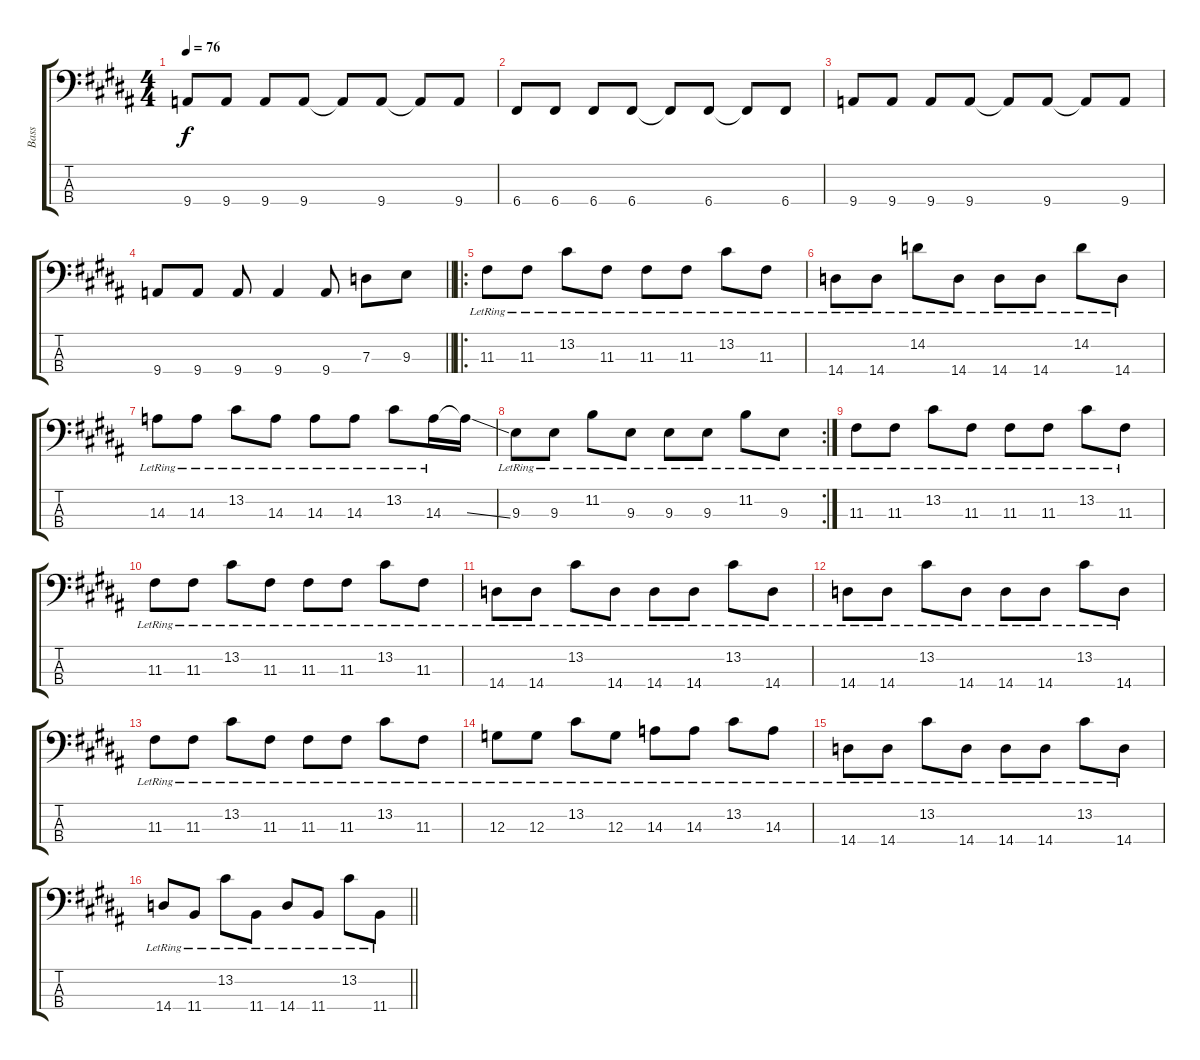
\track ("Bass" "Bass") {instrument electricbassfinger}
\staff {score tabs}
\tuning (F2 C2 G1 C1) {hide}
\ts (4 4)
\tempo 76
\clef f4
\ks b
9.4.8{dy f} 9.4.8 9.4.8 9.4.8 9.4{t}.8 9.4.8 9.4{t}.8 9.4.8 |
6.4.8 6.4.8 6.4.8 6.4.8 6.4{t}.8 6.4.8 6.4{t}.8 6.4.8 |
9.4.8 9.4.8 9.4.8 9.4.8 9.4{t}.8 9.4.8 9.4{t}.8 9.4.8 |
\barLineRight lightlight
9.4.8 9.4.8 9.4.8 9.4.4 9.4.8 7.3.8 9.3.8 |
\ro
11.3{lr}.8 11.3{lr}.8 13.2{lr}.8 11.3{lr}.8 11.3{lr}.8 11.3{lr}.8 13.2{lr}.8 11.3{lr}.8 |
14.4{lr}.8 14.4{lr}.8 14.2{lr}.8 14.4{lr}.8 14.4{lr}.8 14.4{lr}.8 14.2{lr}.8 14.4{lr}.8 |
14.3{lr}.8 14.3{lr}.8 13.2{lr}.8 14.3{lr}.8 14.3{lr}.8 14.3{lr}.8 13.2{lr}.8 14.3{lr}.16 14.3{ss t}.16 |
\rc 2
9.3{lr}.8 9.3{lr}.8 11.2{lr}.8 9.3{lr}.8 9.3{lr}.8 9.3{lr}.8 11.2{lr}.8 9.3{lr}.8 |
11.3{lr}.8 11.3{lr}.8 13.2{lr}.8 11.3{lr}.8 11.3{lr}.8 11.3{lr}.8 13.2{lr}.8 11.3{lr}.8 |
11.3{lr}.8 11.3{lr}.8 13.2{lr}.8 11.3{lr}.8 11.3{lr}.8 11.3{lr}.8 13.2{lr}.8 11.3{lr}.8 |
14.4{lr}.8 14.4{lr}.8 13.2{lr}.8 14.4{lr}.8 14.4{lr}.8 14.4{lr}.8 13.2{lr}.8 14.4{lr}.8 |
14.4{lr}.8 14.4{lr}.8 13.2{lr}.8 14.4{lr}.8 14.4{lr}.8 14.4{lr}.8 13.2{lr}.8 14.4{lr}.8 |
11.3{lr}.8 11.3{lr}.8 13.2{lr}.8 11.3{lr}.8 11.3{lr}.8 11.3{lr}.8 13.2{lr}.8 11.3{lr}.8 |
12.3{lr}.8 12.3{lr}.8 13.2{lr}.8 12.3{lr}.8 14.3{lr}.8 14.3{lr}.8 13.2{lr}.8 14.3{lr}.8 |
14.4{lr}.8 14.4{lr}.8 13.2{lr}.8 14.4{lr}.8 14.4{lr}.8 14.4{lr}.8 13.2{lr}.8 14.4{lr}.8 |
\barLineRight lightlight
14.4{lr}.8 11.4{lr}.8 13.2{lr}.8 11.4{lr}.8 14.4{lr}.8 11.4{lr}.8 13.2{lr}.8 11.4{lr}.8
